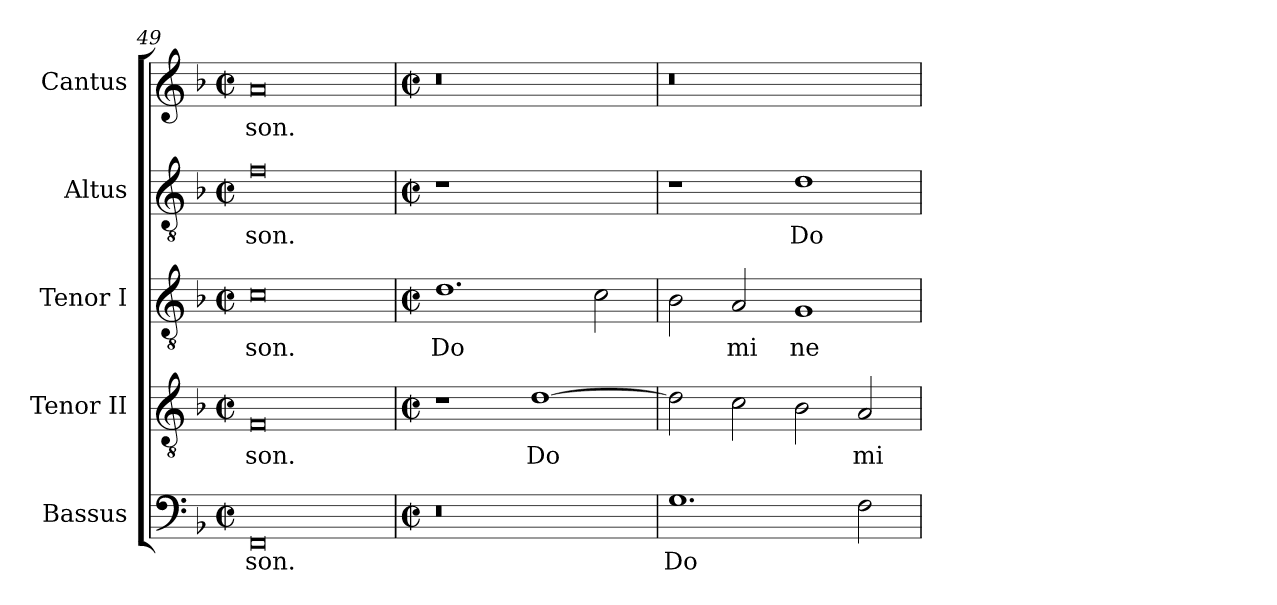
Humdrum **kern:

**kern	**text	**kern	**text	**kern	**text	**kern	**text	**kern	**text
*part5	*part5	*part4	*part4	*part3	*part3	*part2	*part2	*part1	*part1
*staff5	*staff5	*staff4	*staff4	*staff3	*staff3	*staff2	*staff2	*staff1	*staff1
*I"Bassus	*	*I"Tenor II	*	*I"Tenor I	*	*I"Altus	*	*I"Cantus	*
*I'B	*	*I'T II	*	*I'T I	*	*I'A	*	*I'C	*
*clefF4	*	*clefGv2	*	*clefGv2	*	*clefGv2	*	*clefG2	*
*k[b-]	*	*k[b-]	*	*k[b-]	*	*k[b-]	*	*k[b-]	*
*F:	*	*F:	*	*F:	*	*F:	*	*F:	*
*M2/2	*	*M2/2	*	*M2/2	*	*M2/2	*	*M2/2	*
*met(c|)	*	*met(c|)	*	*met(c|)	*	*met(c|)	*	*met(c|)	*
=49	=49	=49	=49	=49	=49	=49	=49	=49	=49
!	!LO:LY:b:cj	!	!LO:LY:b:cj	!	!LO:LY:b:cj	!	!LO:LY:b:cj	!	!LO:LY:b:cj
0FF	son.	0F	son.	0c	son.	0f	son.	0a	-son.
!!LO:LB:g=z
=50!	=50!	=50!	=50!	=50!	=50!	=50!	=50!	=50!	=50!
*M2/2	*	*M2/2	*	*M2/2	*	*M2/2	*	*M2/2	*
*met(c|)	*	*met(c|)	*	*met(c|)	*	*met(c|)	*	*met(c|)	*
!	!	!	!	!	!LO:LY:b:cj	!	!	!	!
0r	.	1r	.	1.d	Do	1r	.	0r	.
!	!	!	!LO:LY:b:cj	!	!	!	!	!	!
.	.	[>1d	Do	.	.	1ryy	.	.	.
!	!	!	!	!	!LO:LY:b:cj	!	!	!	!
.	.	.	.	2c\	.	.	.	.	.
=51	=51	=51	=51	=51	=51	=51	=51	=51	=51
!	!LO:LY:b:cj	!	!LO:LY:b:cj	!	!LO:LY:b:cj	!	!	!	!
1.G	Do	2d\]	.	2B-\	.	1r	.	0r	.
!	!	!	!LO:LY:b:cj	!	!LO:LY:b:cj	!	!	!	!
.	.	2c\	.	2A/	mi	.	.	.	.
!	!	!	!LO:LY:b:cj	!	!LO:LY:b:cj	!	!LO:LY:b:cj	!	!
.	.	2B-\	.	1G	ne	1d	Do-	.	.
!	!LO:LY:b:cj	!	!LO:LY:b:cj	!	!	!	!	!	!
2F\	.	2A/	mi	.	.	.	.	.	.
=	=	=	=	=	=	=	=	=	=
*-	*-	*-	*-	*-	*-	*-	*-	*-	*-
